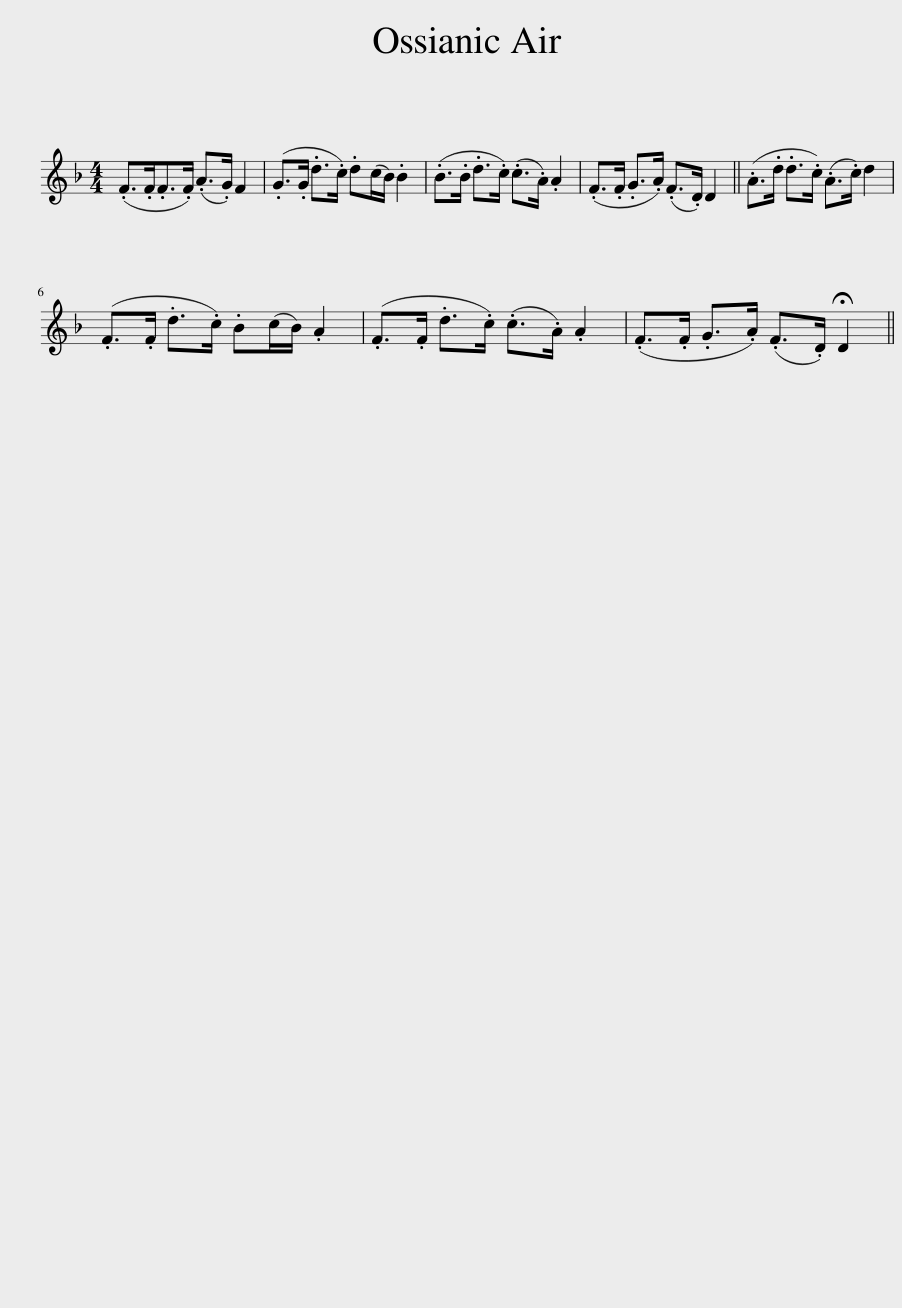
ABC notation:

X:1
L:1/8
M:4/4
I:linebreak $
K:Dmin
V:1 treble
V:1
 (.F>.F.F>.F) (.A>.G) F2 | (.G>.G .d>.c) .d(c/B/) .B2 | (.B>.B .d>.c) (.c>.A) .A2 | (.F>.F .G>.A) (.F>.D) D2 || (.A>.d .d>.c) (.A>.c) d2 |$ %5
 (.F>.F .d>.c) .B(c/B/) .A2 | (.F>.F .d>.c) (.c>.A) .A2 | (.F>.F .G>.A) (.F>.D) !fermata!D2 || %8
